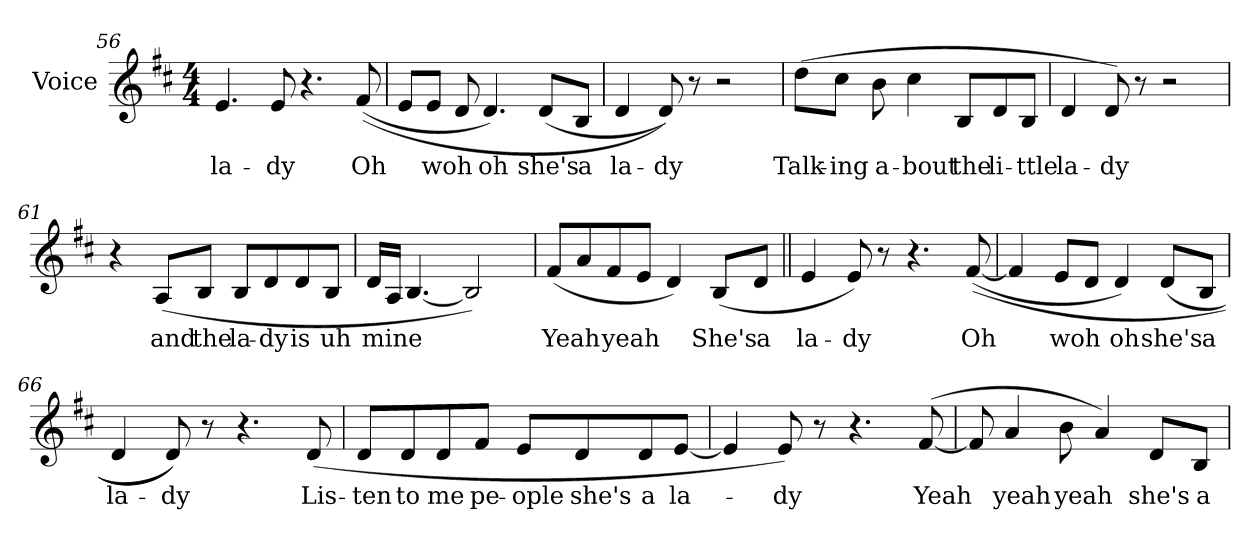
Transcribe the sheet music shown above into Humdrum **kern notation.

**kern	**text
*part1	*part1
*staff1	*staff1
*I"Voice	*
*I'Voice	*
*clefG2	*
*k[f#c#]	*
*D:	*
*M4/4	*
=56	=56
!	!LO:LY:b:color=#000000
4.ei/	la-
!	!LO:LY:b:color=#000000
8ei/	-dy
4.r	.
!	!LO:LY:b:color=#000000
((8f#i/	Oh
!!LO:LB:g=z
=57	=57
8ei/L	.
!	!LO:LY:b:color=#000000
8ei/J	woh
8di/	.
!	!LO:LY:b:color=#000000
4.di/)	oh
!	!LO:LY:b:color=#000000
(8di/L	she's
!	!LO:LY:b:color=#000000
8Bi/J	a
=58	=58
!	!LO:LY:b:color=#000000
4di/	la-
!	!LO:LY:b:color=#000000
8di/))	-dy
8r	.
2r	.
=59	=59
!	!LO:LY:b:color=#000000
(8ddi\L	Talk-
!	!LO:LY:b:color=#000000
8cc#i\J	-ing
!	!LO:LY:b:color=#000000
8bi\	a-
!	!LO:LY:b:color=#000000
4cc#i\	-bout
!	!LO:LY:b:color=#000000
8Bi/L	the
!	!LO:LY:b:color=#000000
8di/	li-
!	!LO:LY:b:color=#000000
8Bi/J	-ttle
=60	=60
!	!LO:LY:b:color=#000000
4di/	la-
!	!LO:LY:b:color=#000000
8di/)	-dy
8r	.
2r	.
!!LO:LB:g=z
=61	=61
4r	.
!	!LO:LY:b:color=#000000
(8Ai/L	and
!	!LO:LY:b:color=#000000
8Bi/J	the
!	!LO:LY:b:color=#000000
8Bi/L	la-
!	!LO:LY:b:color=#000000
8di/	-dy
!	!LO:LY:b:color=#000000
8di/	is
!	!LO:LY:b:color=#000000
8Bi/J	uh
=62	=62
!	!LO:LY:b:color=#000000
16di/LL	mine
16Ai/JJ	.
[4.Bi/	.
2Bi/])	.
=63	=63
!	!LO:LY:b:color=#000000
(8f#i/L	Yeah
8ai/	.
!	!LO:LY:b:color=#000000
8f#i/	yeah
8ei/J	.
4di/)	.
!	!LO:LY:b:color=#000000
(8Bi/L	She's
!	!LO:LY:b:color=#000000
8di/J	a
=64||	=64||
!	!LO:LY:b:color=#000000
4ei/	la-
!	!LO:LY:b:color=#000000
8ei/)	-dy
8r	.
4.r	.
!	!LO:LY:b:color=#000000
(([8f#i/	Oh
!!LO:LB:g=z
=65	=65
4f#i/]	.
!	!LO:LY:b:color=#000000
8ei/L	woh
8di/J	.
!	!LO:LY:b:color=#000000
4di/)	oh
!	!LO:LY:b:color=#000000
(8di/L	she's
!	!LO:LY:b:color=#000000
8Bi/J	a
=66	=66
!	!LO:LY:b:color=#000000
4di/	la-
!	!LO:LY:b:color=#000000
8di/))	-dy
8r	.
4.r	.
!	!LO:LY:b:color=#000000
(8di/	Lis-
=67	=67
!	!LO:LY:b:color=#000000
8di/L	-ten
!	!LO:LY:b:color=#000000
8di/	to
!	!LO:LY:b:color=#000000
8di/	me
!	!LO:LY:b:color=#000000
8f#i/J	pe-
!	!LO:LY:b:color=#000000
8ei/L	-ople
!	!LO:LY:b:color=#000000
8di/	she's
!	!LO:LY:b:color=#000000
8di/	a
!	!LO:LY:b:color=#000000
[8ei/J	la-
=68	=68
4ei/]	.
!	!LO:LY:b:color=#000000
8ei/)	-dy
8r	.
4.r	.
!	!LO:LY:b:color=#000000
([8f#i/	Yeah
!!LO:PB:g=z
=69	=69
8f#i/]	.
!	!LO:LY:b:color=#000000
4ai/	yeah
!	!LO:LY:b:color=#000000
8bi\	yeah
4ai/)	.
!	!LO:LY:b:color=#000000
8di/L	she's
!	!LO:LY:b:color=#000000
8Bi/J	a
=	=
*-	*-
